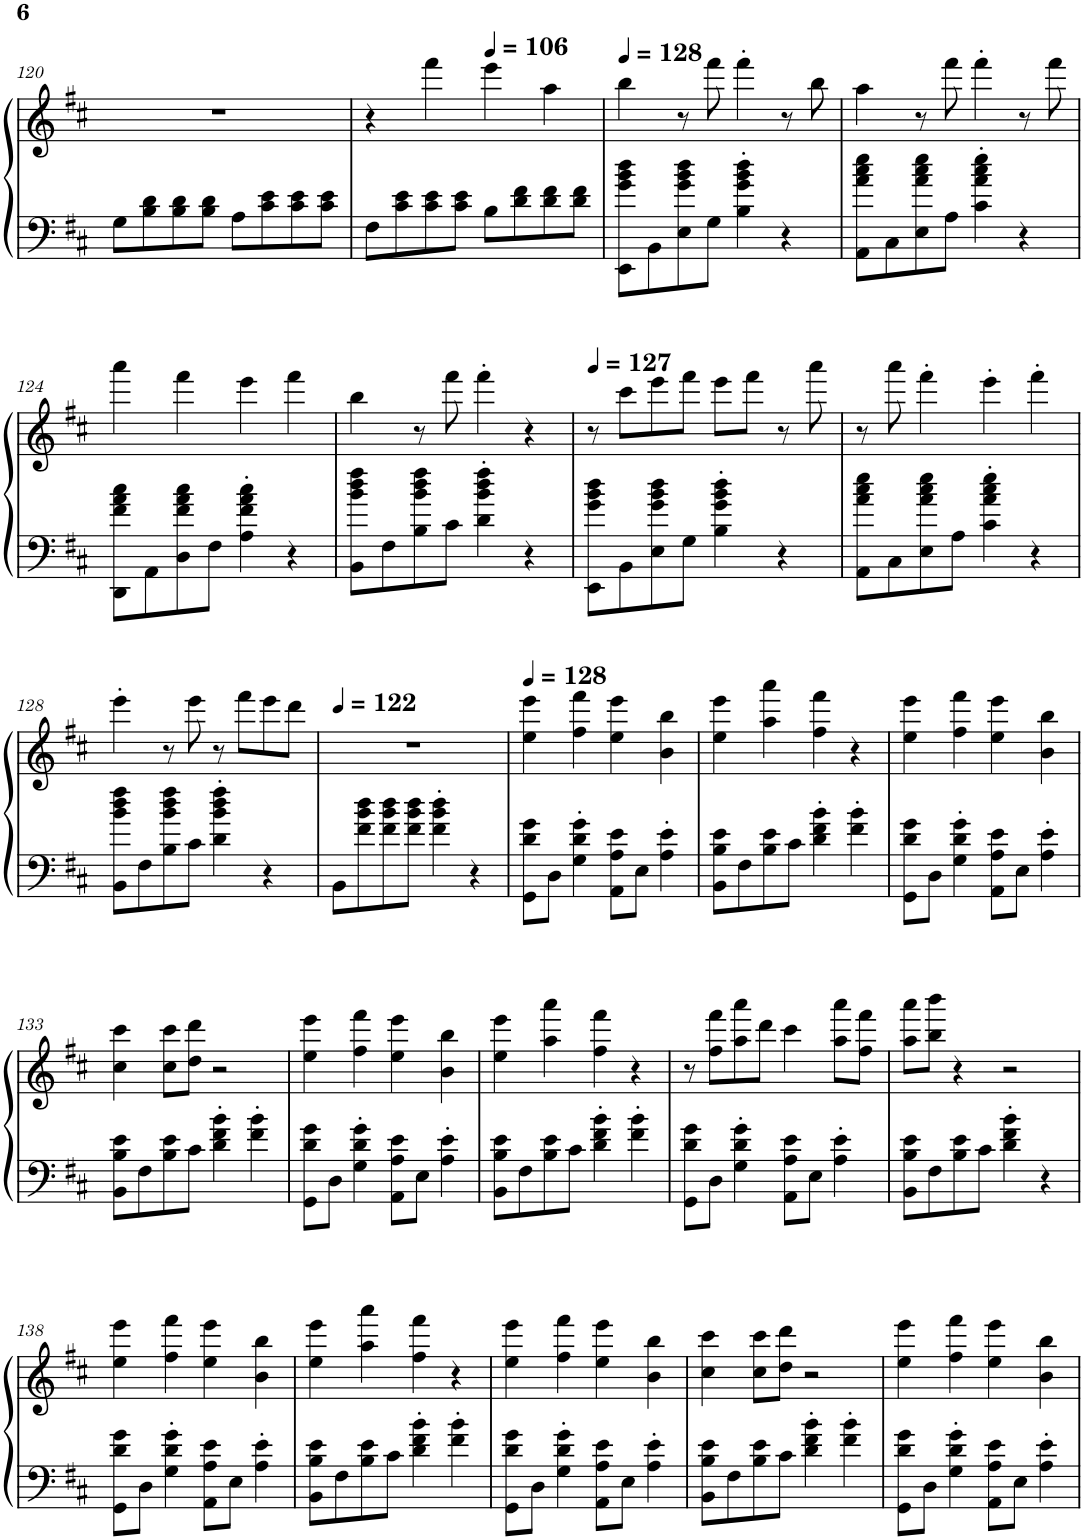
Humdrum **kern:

**kern	**kern
*part1	*part1
*staff2	*staff1
*I"钢琴, Piano 1	*
*I'Pno.	*
!!LO:PB:g=z
*clefF4	*clefG2
*k[f#c#]	*k[f#c#]
*M4/4	*M4/4
=120	=120
8G\L	1r
8B\ 8d\	.
8B\ 8d\	.
8B\ 8d\J	.
8A\L	.
8c#\ 8e\	.
8c#\ 8e\	.
8c#\ 8e\J	.
=121	=121
8F#\L	4r
8c#\ 8e\	.
8c#\ 8e\	4fff#\
8c#\ 8e\J	.
*	*MM106
8B\L	4eee\
8d\ 8f#\	.
8d\ 8f#\	4aa\
8d\ 8f#\J	.
=122	=122
*	*MM128
8EE\ 8g\ 8b\ 8dd\L	4bb\
8BB\	.
8E\ 8g\ 8b\ 8dd\	8r
8G\J	8fff#\
4B\' 4g\' 4b\' 4dd\'	4fff#'\
4r	8r
.	8bb\
=123	=123
8AA\ 8a\ 8cc#\ 8ee\L	4aa\
8C#\	.
8E\ 8a\ 8cc#\ 8ee\	8r
8A\J	8fff#\
4c#\' 4a\' 4cc#\' 4ee\'	4fff#'\
4r	8r
.	8fff#\
!!LO:LB:g=z
=124	=124
8DD\ 8f#\ 8a\ 8cc#\L	4aaa\
8AA\	.
8D\ 8f#\ 8a\ 8cc#\	4fff#\
8F#\J	.
4A\' 4f#\' 4a\' 4cc#\'	4eee\
4r	4fff#\
=125	=125
8BB\ 8b\ 8dd\ 8ff#\L	4bb\
8F#\	.
8B\ 8b\ 8dd\ 8ff#\	8r
8c#\J	8fff#\
4d\' 4b\' 4dd\' 4ff#\'	4fff#'\
4r	4r
=126	=126
*	*MM127
8EE\ 8g\ 8b\ 8dd\L	8r
8BB\	8ccc#\L
8E\ 8g\ 8b\ 8dd\	8eee\
8G\J	8fff#\J
4B\' 4g\' 4b\' 4dd\'	8eee\L
.	8fff#\J
4r	8r
.	8aaa\
=127	=127
8AA\ 8a\ 8cc#\ 8ee\L	8r
8C#\	8aaa\
8E\ 8a\ 8cc#\ 8ee\	4fff#'\
8A\J	.
4c#\' 4a\' 4cc#\' 4ee\'	4eee'\
4r	4fff#'\
!!LO:LB:g=z
=128	=128
8BB\ 8b\ 8dd\ 8ff#\L	4eee'\
8F#\	.
8B\ 8b\ 8dd\ 8ff#\	8r
8c#\J	8eee\
4d\' 4b\' 4dd\' 4ff#\'	8r
.	8fff#\L
4r	8eee\
.	8ddd\J
=129	=129
*	*MM122
8BB\L	1r
8f#\ 8b\ 8dd\	.
8f#\ 8b\ 8dd\	.
8f#\ 8b\ 8dd\J	.
4f#\' 4b\' 4dd\'	.
4r	.
=130	=130
*	*MM128
8GG\ 8d\ 8g\L	4ee\ 4eee\
8D\J	.
4G\' 4d\' 4g\'	4ff#\ 4fff#\
8AA\ 8A\ 8e\L	4ee\ 4eee\
8E\J	.
4A\' 4e\'	4b\ 4bb\
=131	=131
8BB\ 8B\ 8e\L	4ee\ 4eee\
8F#\	.
8B\ 8e\	4aa\ 4aaa\
8c#\J	.
4d\' 4f#\' 4b\'	4ff#\ 4fff#\
4f#\' 4b\'	4r
=132	=132
8GG\ 8d\ 8g\L	4ee\ 4eee\
8D\J	.
4G\' 4d\' 4g\'	4ff#\ 4fff#\
8AA\ 8A\ 8e\L	4ee\ 4eee\
8E\J	.
4A\' 4e\'	4b\ 4bb\
!!LO:LB:g=z
=133	=133
8BB\ 8B\ 8e\L	4cc#\ 4ccc#\
8F#\	.
8B\ 8e\	8cc#\ 8ccc#\L
8c#\J	8dd\ 8ddd\J
4d\' 4f#\' 4b\'	2r
4f#\' 4b\'	.
=134	=134
8GG\ 8d\ 8g\L	4ee\ 4eee\
8D\J	.
4G\' 4d\' 4g\'	4ff#\ 4fff#\
8AA\ 8A\ 8e\L	4ee\ 4eee\
8E\J	.
4A\' 4e\'	4b\ 4bb\
=135	=135
8BB\ 8B\ 8e\L	4ee\ 4eee\
8F#\	.
8B\ 8e\	4aa\ 4aaa\
8c#\J	.
4d\' 4f#\' 4b\'	4ff#\ 4fff#\
4f#\' 4b\'	4r
=136	=136
8GG\ 8d\ 8g\L	8r
8D\J	8ff#\ 8fff#\L
4G\' 4d\' 4g\'	8aa\ 8aaa\
.	8ddd\J
8AA\ 8A\ 8e\L	4ccc#\
8E\J	.
4A\' 4e\'	8aa\ 8aaa\L
.	8ff#\ 8fff#\J
=137	=137
8BB\ 8B\ 8e\L	8aa\ 8aaa\L
8F#\	8bb\ 8bbb\J
8B\ 8e\	4r
8c#\J	.
4d\' 4f#\' 4b\'	2r
4r	.
!!LO:LB:g=z
=138	=138
8GG\ 8d\ 8g\L	4ee\ 4eee\
8D\J	.
4G\' 4d\' 4g\'	4ff#\ 4fff#\
8AA\ 8A\ 8e\L	4ee\ 4eee\
8E\J	.
4A\' 4e\'	4b\ 4bb\
=139	=139
8BB\ 8B\ 8e\L	4ee\ 4eee\
8F#\	.
8B\ 8e\	4aa\ 4aaa\
8c#\J	.
4d\' 4f#\' 4b\'	4ff#\ 4fff#\
4f#\' 4b\'	4r
=140	=140
8GG\ 8d\ 8g\L	4ee\ 4eee\
8D\J	.
4G\' 4d\' 4g\'	4ff#\ 4fff#\
8AA\ 8A\ 8e\L	4ee\ 4eee\
8E\J	.
4A\' 4e\'	4b\ 4bb\
=141	=141
8BB\ 8B\ 8e\L	4cc#\ 4ccc#\
8F#\	.
8B\ 8e\	8cc#\ 8ccc#\L
8c#\J	8dd\ 8ddd\J
4d\' 4f#\' 4b\'	2r
4f#\' 4b\'	.
=142	=142
8GG\ 8d\ 8g\L	4ee\ 4eee\
8D\J	.
4G\' 4d\' 4g\'	4ff#\ 4fff#\
8AA\ 8A\ 8e\L	4ee\ 4eee\
8E\J	.
4A\' 4e\'	4b\ 4bb\
=	=
*-	*-
